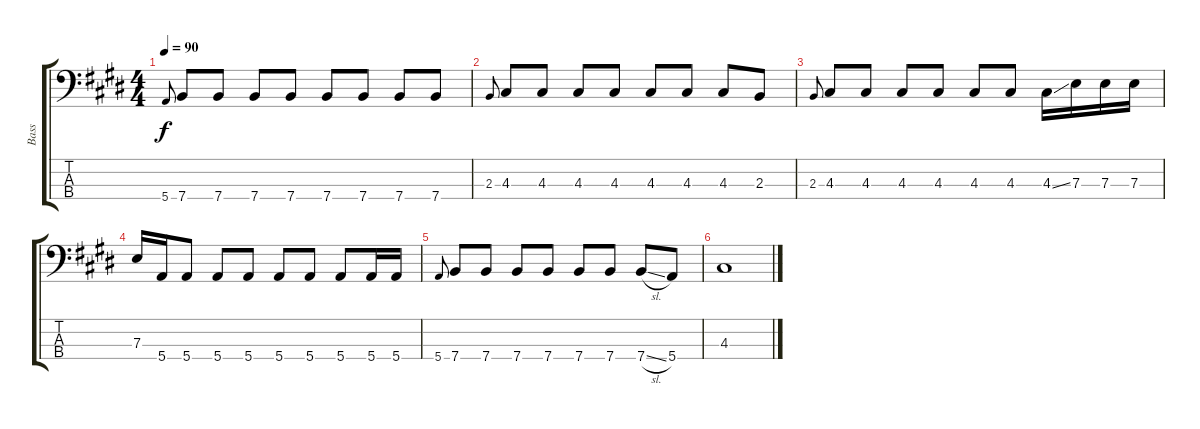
\track ("Bass" "Bass") {instrument electricbasspick}
\staff {score tabs}
\tuning (G2 D2 A1 E1) {hide}
\ts (4 4)
\tempo 90
\clef f4
\ks c#minor
5.4.8{gr onbeat dy f} 7.4.8 7.4.8 7.4.8 7.4.8 7.4.8 7.4.8 7.4.8 7.4.8 |
2.3.8{gr onbeat} 4.3.8 4.3.8 4.3.8 4.3.8 4.3.8 4.3.8 4.3.8 2.3.8 |
2.3.8{gr onbeat} 4.3.8 4.3.8 4.3.8 4.3.8 4.3.8 4.3.8 4.3{ss}.16 7.3.16 7.3.16 7.3.16 |
7.3.16 5.4.16 5.4.8 5.4.8 5.4.8 5.4.8 5.4.8 5.4.8 5.4.16 5.4.16 |
5.4.8{gr onbeat} 7.4.8 7.4.8 7.4.8 7.4.8 7.4.8 7.4.8 7.4{sl}.8 5.4.8 |
4.3.1
